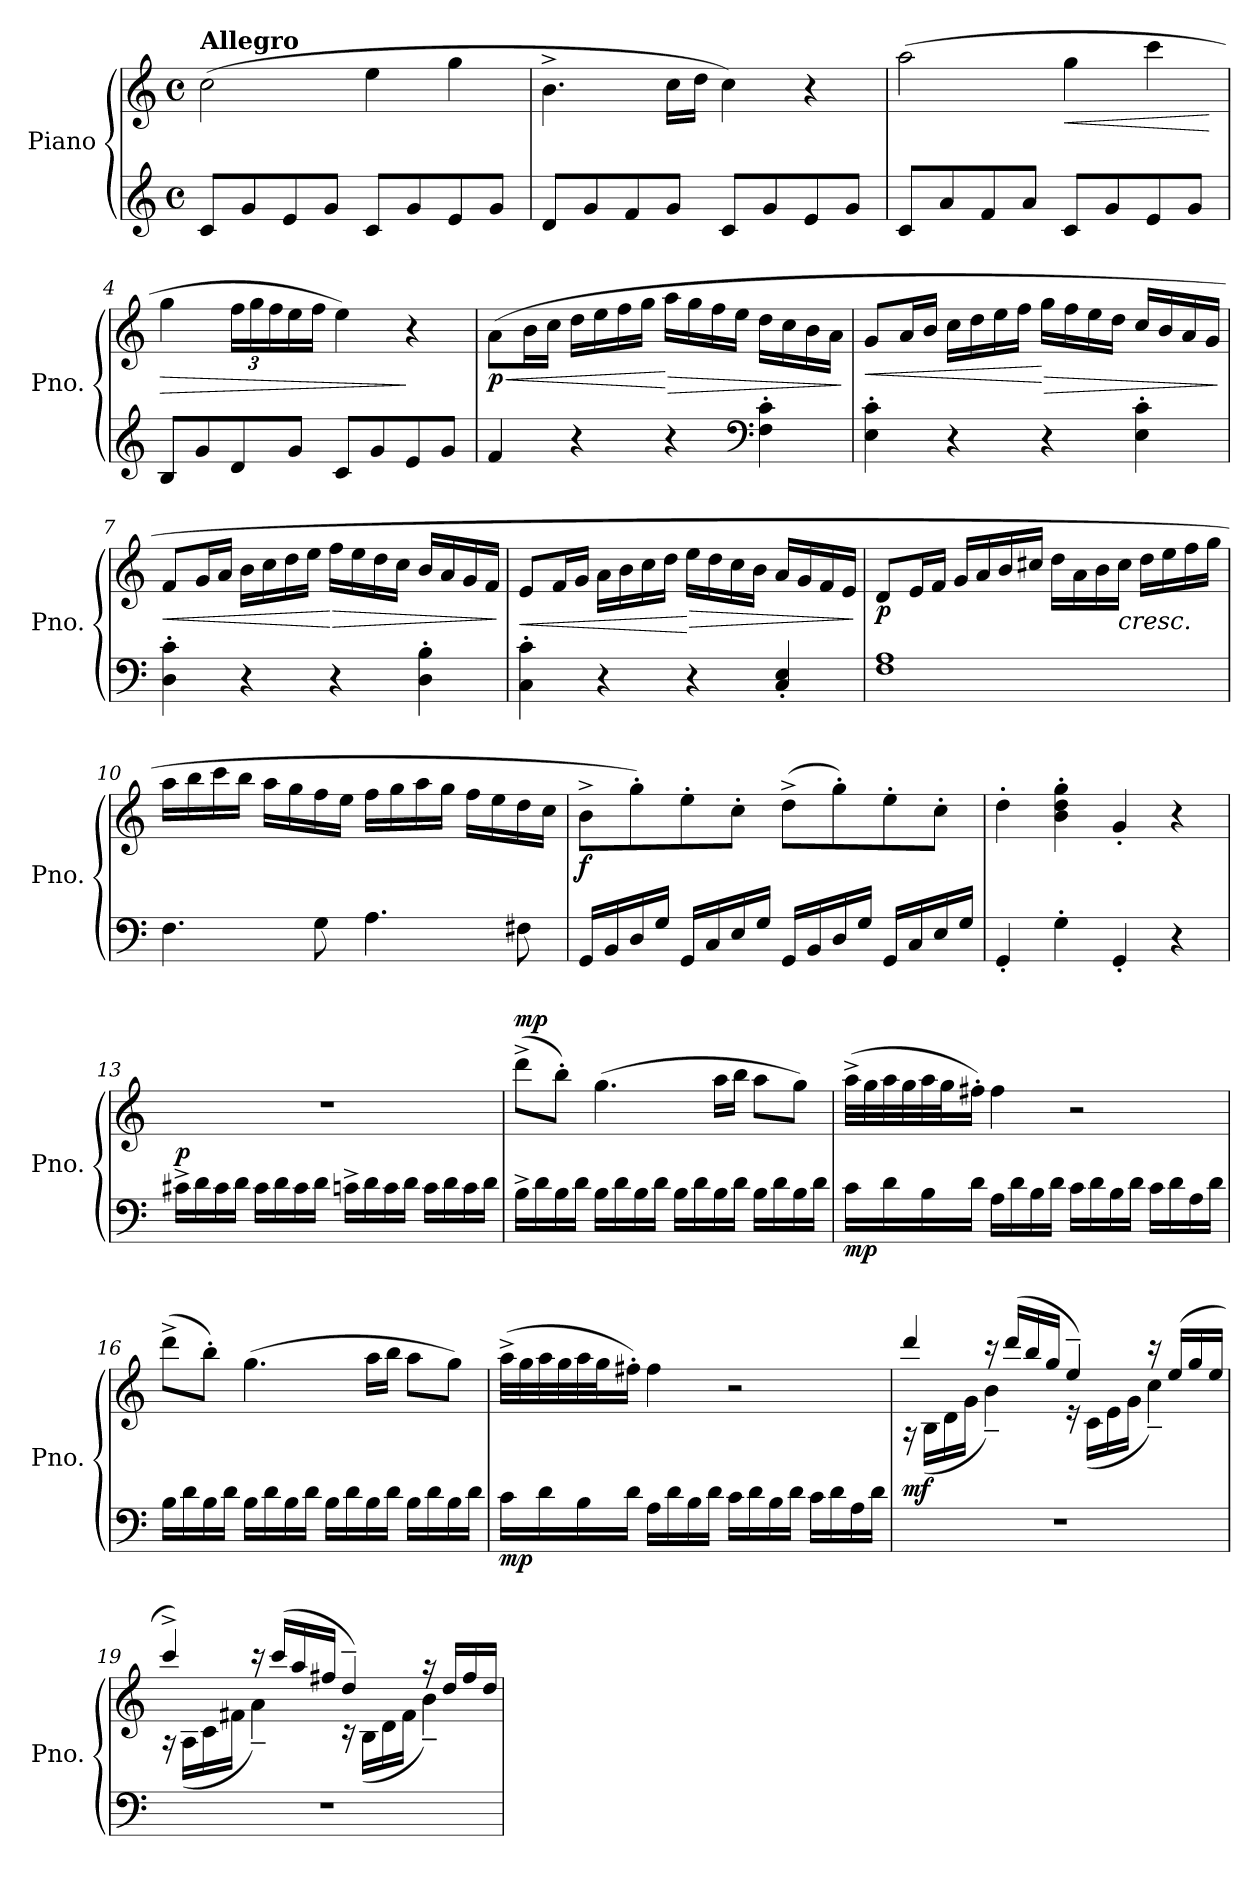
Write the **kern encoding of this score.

**kern	**kern	**dynam
*part1	*part1	*part1
*staff2	*staff1	*staff1/2
*I"Piano	*	*
*I'Pno.	*	*
*clefG2	*clefG2	*
*k[]	*k[]	*
*M4/4	*M4/4	*
*met(c)	*met(c)	*
*MM132	*MM132	*
=1	=1	=1
!	!LO:TX:a:B:t=Allegro	!
!	!	!LO:DY:b=2
!	!	!LO:DY:n=1:b
8c/L	(>2cc\	p mp
8g/	.	.
8e/	.	.
8g/J	.	.
8c/L	4ee\	.
8g/	.	.
8e/	4gg\	.
8g/J	.	.
=2	=2	=2
8d/L	4.b^\	.
8g/	.	.
8f/	.	.
8g/J	16cc\LL	.
.	16dd\JJ	.
8c/L	4cc\)	.
8g/	.	.
8e/	4r	.
8g/J	.	.
=3	=3	=3
8c/L	(>2aa\	.
8a/	.	.
8f/	.	.
8a/J	.	.
!	!	!LO:HP:b
8c/L	4gg\	<
8g/	.	.
8e/	4ccc\	.
8g/J	.	.
.	.	[
=4	=4	=4
!	!	!LO:HP:b
8B/L	4gg\	>
8g/	.	.
*	*Xbrackettup	*
8d/	24ff\LL	.
.	24gg\	.
.	24ff\	.
8g/J	16ee\	.
.	16ff\JJ	.
8c/L	4ee\)	.
8g/	.	.
8e/	4r	]
8g/J	.	.
!!LO:LB:g=z
=5	=5	=5
!	!	!LO:HP:b
!	!	!LO:DY:n=1:b
4f/	(>8a\L	< p
.	16b\L	.
.	16cc\JJ	.
4r	16dd\LL	.
.	16ee\	.
.	16ff\	.
.	16gg\JJ	.
!	!	!LO:HP:n=1:b
4r	16aa\LL	[ >
.	16gg\	.
.	16ff\	.
.	16ee\JJ	.
*clefF4	*	*
4F\' 4c\'	16dd\LL	.
.	16cc\	.
.	16b\	.
.	16a\JJ	.
.	.	]
=6	=6	=6
!	!	!LO:HP:b
4E\' 4c\'	8g/L	<
.	16a/L	.
.	16b/JJ	.
4r	16cc\LL	.
.	16dd\	.
.	16ee\	.
.	16ff\JJ	.
!	!	!LO:HP:n=1:b
4r	16gg\LL	[ >
.	16ff\	.
.	16ee\	.
.	16dd\JJ	.
4E\' 4c\'	16cc/LL	.
.	16b/	.
.	16a/	.
.	16g/JJ	.
.	.	]
=7	=7	=7
!	!	!LO:HP:b
4D\' 4c\'	8f/L	<
.	16g/L	.
.	16a/JJ	.
4r	16b\LL	.
.	16cc\	.
.	16dd\	.
.	16ee\JJ	.
!	!	!LO:HP:n=1:b
4r	16ff\LL	[ >
.	16ee\	.
.	16dd\	.
.	16cc\JJ	.
4D\' 4B\'	16b/LL	.
.	16a/	.
.	16g/	.
.	16f/JJ	.
.	.	]
!!LO:LB:g=z
=8	=8	=8
!	!	!LO:HP:b
4C\' 4c\'	8e/L	<
.	16f/L	.
.	16g/JJ	.
4r	16a\LL	.
.	16b\	.
.	16cc\	.
.	16dd\JJ	.
!	!	!LO:HP:n=1:b
4r	16ee\LL	[ >
.	16dd\	.
.	16cc\	.
.	16b\JJ	.
4C/' 4E/'	16a/LL	.
.	16g/	.
.	16f/	.
.	16e/JJ	.
.	.	]
=9	=9	=9
!	!	!LO:DY:b
1F 1A	8d/L	p
.	16e/L	.
.	16f/JJ	.
.	16g/LL	.
.	16a/	.
.	16b/	.
.	16cc#X/JJ	.
.	16dd\LL	.
.	16a\	.
.	16b\	.
!	!LO:TX:b:i:t=cresc.	!
.	16cc#\JJ	.
.	16dd\LL	.
.	16ee\	.
.	16ff\	.
.	16gg\JJ	.
=10	=10	=10
4.F\	16aa\LL	.
.	16bb\	.
.	16ccc\	.
.	16bb\JJ	.
.	16aa\LL	.
.	16gg\	.
8G\	16ff\	.
.	16ee\JJ	.
4.A\	16ff\LL	.
.	16gg\	.
.	16aa\	.
.	16gg\JJ	.
.	16ff\LL	.
.	16ee\	.
8F#X\	16dd\	.
.	16cc\JJ	.
!!LO:LB:g=z
=11	=11	=11
!	!	!LO:DY:b
16GG/LL	8b^\L	f
16BB/	.	.
16D/	8gg'\)	.
16G/JJ	.	.
16GG/LL	8ee'\	.
16C/	.	.
16E/	8cc'\J	.
16G/JJ	.	.
16GG/LL	(>8dd^\L	.
16BB/	.	.
16D/	8gg'\)	.
16G/JJ	.	.
16GG/LL	8ee'\	.
16C/	.	.
16E/	8cc'\J	.
16G/JJ	.	.
=12	=12	=12
4GG'/	4dd'\	.
4G'\	4b\' 4dd\' 4gg\'	.
4GG'/	4g'/	.
4r	4r	.
!!LO:LB:g=z
=13	=13	=13
!	!	!LO:DY:a=2
16c#X^\LL	1r	p
16d\	.	.
16c#\	.	.
16d\JJ	.	.
16c#\LL	.	.
16d\	.	.
16c#\	.	.
16d\JJ	.	.
16cn^\LL	.	.
16d\	.	.
16c\	.	.
16d\JJ	.	.
16c\LL	.	.
16d\	.	.
16c\	.	.
16d\JJ	.	.
=14	=14	=14
!	!	!LO:DY:a
16B^\LL	(>8ddd^\L	mp
16d\	.	.
16B\	8bb'\J)	.
16d\JJ	.	.
16B\LL	(>4.gg\	.
16d\	.	.
16B\	.	.
16d\JJ	.	.
16B\LL	.	.
16d\	.	.
16B\	16aa\LL	.
16d\JJ	16bb\JJ	.
16B\LL	8aa\L	.
16d\	.	.
16B\	8gg\J)	.
16d\JJ	.	.
!!LO:PB:g=z
=15	=15	=15
!	!	!LO:DY:b=2
16c\LL	(>32aa^\LLL	mp
.	32gg\	.
16d\	32aa\	.
.	32gg\	.
16B\	32aa\	.
.	32gg\J	.
16d\JJ	16ff#X'\JJ)	.
16A\LL	4ff#\	.
16d\	.	.
16B\	.	.
16d\JJ	.	.
16c\LL	2r	.
16d\	.	.
16B\	.	.
16d\JJ	.	.
16c\LL	.	.
16d\	.	.
16A\	.	.
16d\JJ	.	.
=16	=16	=16
!	!	!LO:DY:b=2
!	!	!LO:DY:n=1:a
16B\LL	(>8ddd^\L	p mp
16d\	.	.
16B\	8bb'\J)	.
16d\JJ	.	.
16B\LL	(>4.gg\	.
16d\	.	.
16B\	.	.
16d\JJ	.	.
16B\LL	.	.
16d\	.	.
16B\	16aa\LL	.
16d\JJ	16bb\JJ	.
16B\LL	8aa\L	.
16d\	.	.
16B\	8gg\J)	.
16d\JJ	.	.
!!LO:LB:g=z
=17	=17	=17
!	!	!LO:DY:b=2
16c\LL	(>32aa^\LLL	mp
.	32gg\	.
16d\	32aa\	.
.	32gg\	.
16B\	32aa\	.
.	32gg\J	.
16d\JJ	16ff#X'\JJ)	.
16A\LL	4ff#\	.
16d\	.	.
16B\	.	.
16d\JJ	.	.
16c\LL	2r	.
16d\	.	.
16B\	.	.
16d\JJ	.	.
16c\LL	.	.
16d\	.	.
16A\	.	.
16d\JJ	.	.
=18	=18	=18
*	*^	*
!	!	!	!LO:DY:b
1r	4ddd/	16r	mf
.	.	(<16B\LL	.
.	.	16d\	.
.	.	16g\JJ	.
.	16r	4b~\)	.
.	(>16ddd/LL	.	.
.	16bb/	.	.
.	16gg/JJ	.	.
.	4ee~/)	16r	.
.	.	(<16c\LL	.
.	.	16e\	.
.	.	16g\JJ	.
.	16r	4cc~\)	.
.	(>16ee/LL	.	.
.	16gg/	.	.
.	16ee/JJ	.	.
!!LO:LB:g=z	!!
=19	=19	=19	=19
1r	4ccc^/)	16r	.
.	.	(<16A\LL	.
.	.	16c\	.
.	.	16f#X\JJ	.
.	16r	4a~\)	.
.	(>16ccc/LL	.	.
.	16aa/	.	.
.	16ff#X/JJ	.	.
.	4dd~/)	16r	.
.	.	(<16B\LL	.
.	.	16d\	.
.	.	16f#\JJ	.
.	16r	4b~\)	.
.	16dd/LL	.	.
.	16ff#/	.	.
.	16dd/JJ	.	.
*	*v	*v	*
=	=	=
*-	*-	*-
